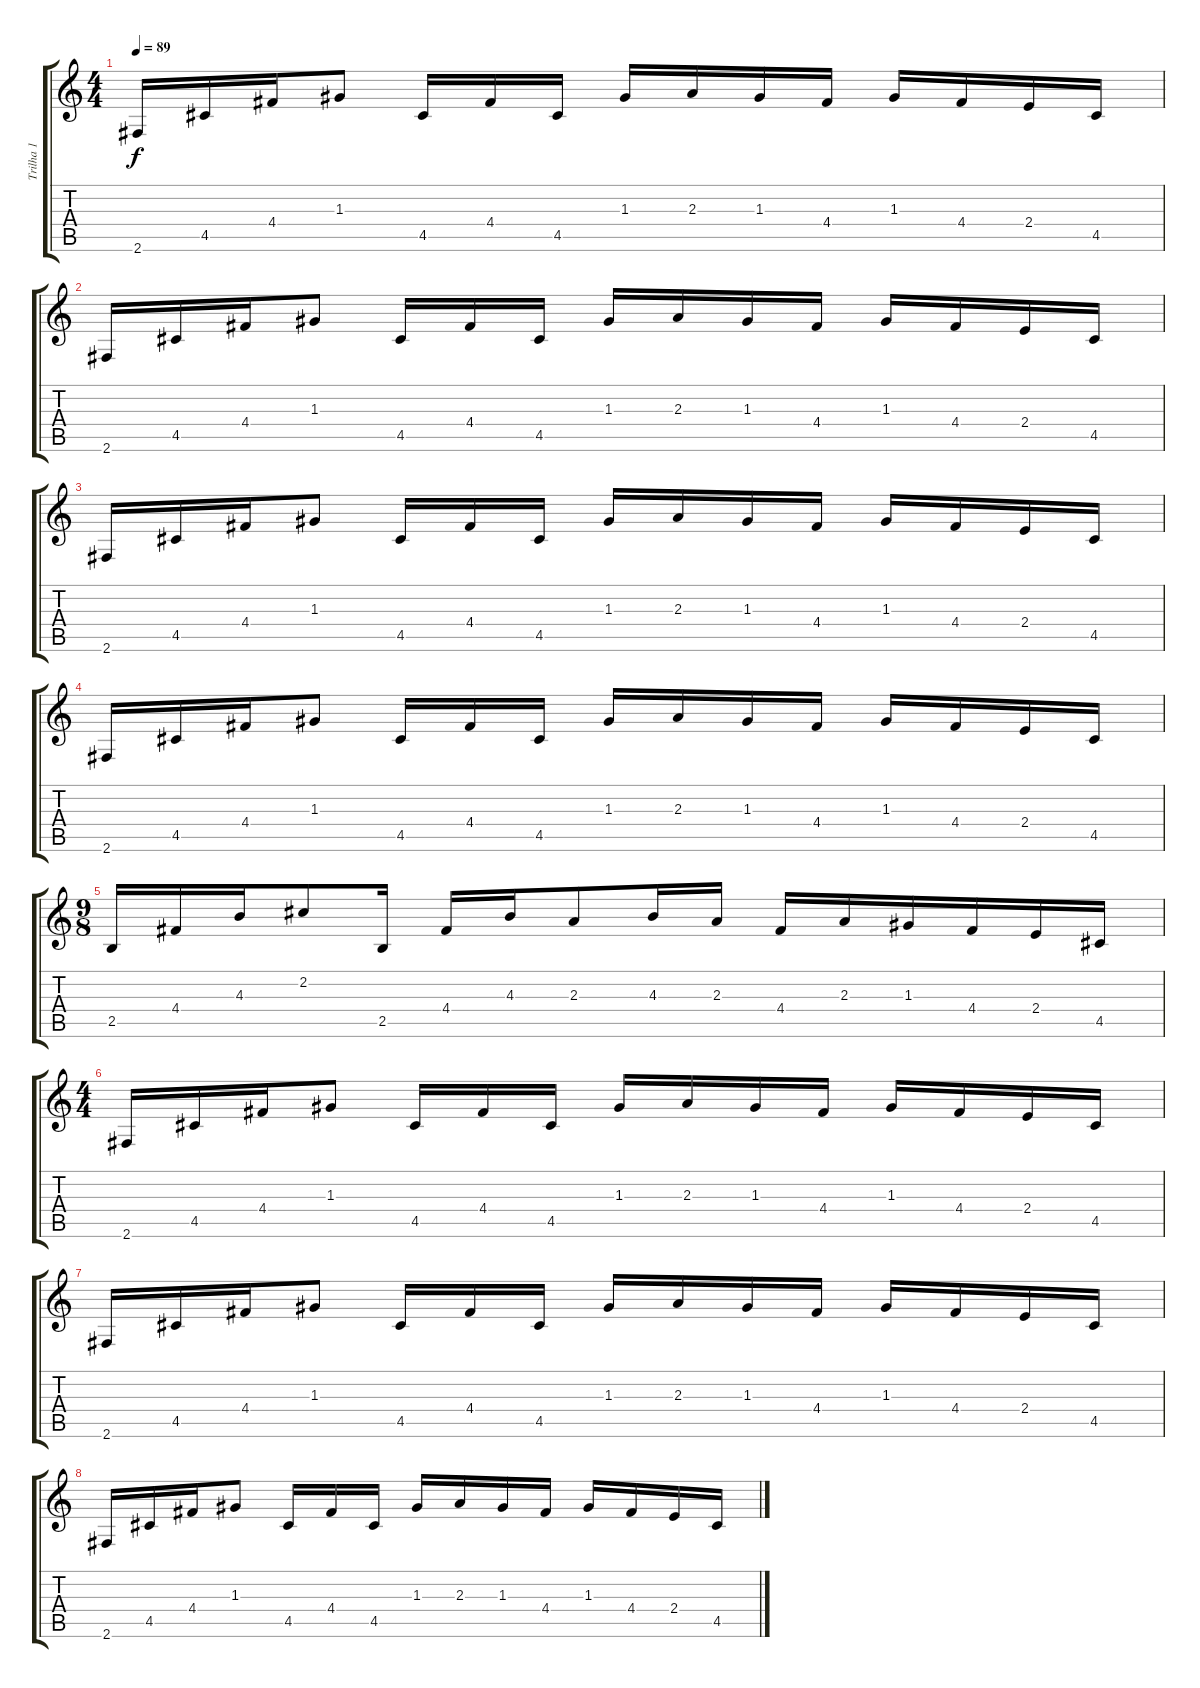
\track ("Trilha 1" "Trilha 1") {instrument distortionguitar}
\staff {score tabs}
\tuning (E4 B3 G3 D3 A2 E2) {hide}
\ts (4 4)
\tempo 89
\clef g2
\ks c
2.6.16{dy f instrument distortionguitar} 4.5.16 4.4.16 1.3.8 4.5.16 4.4.16 4.5.16 1.3.16 2.3.16 1.3.16 4.4.16 1.3.16 4.4.16 2.4.16 4.5.16 |
2.6.16 4.5.16 4.4.16 1.3.8 4.5.16 4.4.16 4.5.16 1.3.16 2.3.16 1.3.16 4.4.16 1.3.16 4.4.16 2.4.16 4.5.16 |
2.6.16 4.5.16 4.4.16 1.3.8 4.5.16 4.4.16 4.5.16 1.3.16 2.3.16 1.3.16 4.4.16 1.3.16 4.4.16 2.4.16 4.5.16 |
2.6.16 4.5.16 4.4.16 1.3.8 4.5.16 4.4.16 4.5.16 1.3.16 2.3.16 1.3.16 4.4.16 1.3.16 4.4.16 2.4.16 4.5.16 |
\ts (9 8)
2.5.16 4.4.16 4.3.16 2.2.8 2.5.16 4.4.16 4.3.16 2.3.8 4.3.16 2.3.16 4.4.16 2.3.16 1.3.16 4.4.16 2.4.16 4.5.16 |
\ts (4 4)
2.6.16 4.5.16 4.4.16 1.3.8 4.5.16 4.4.16 4.5.16 1.3.16 2.3.16 1.3.16 4.4.16 1.3.16 4.4.16 2.4.16 4.5.16 |
2.6.16 4.5.16 4.4.16 1.3.8 4.5.16 4.4.16 4.5.16 1.3.16 2.3.16 1.3.16 4.4.16 1.3.16 4.4.16 2.4.16 4.5.16 |
2.6.16 4.5.16 4.4.16 1.3.8 4.5.16 4.4.16 4.5.16 1.3.16 2.3.16 1.3.16 4.4.16 1.3.16 4.4.16 2.4.16 4.5.16
